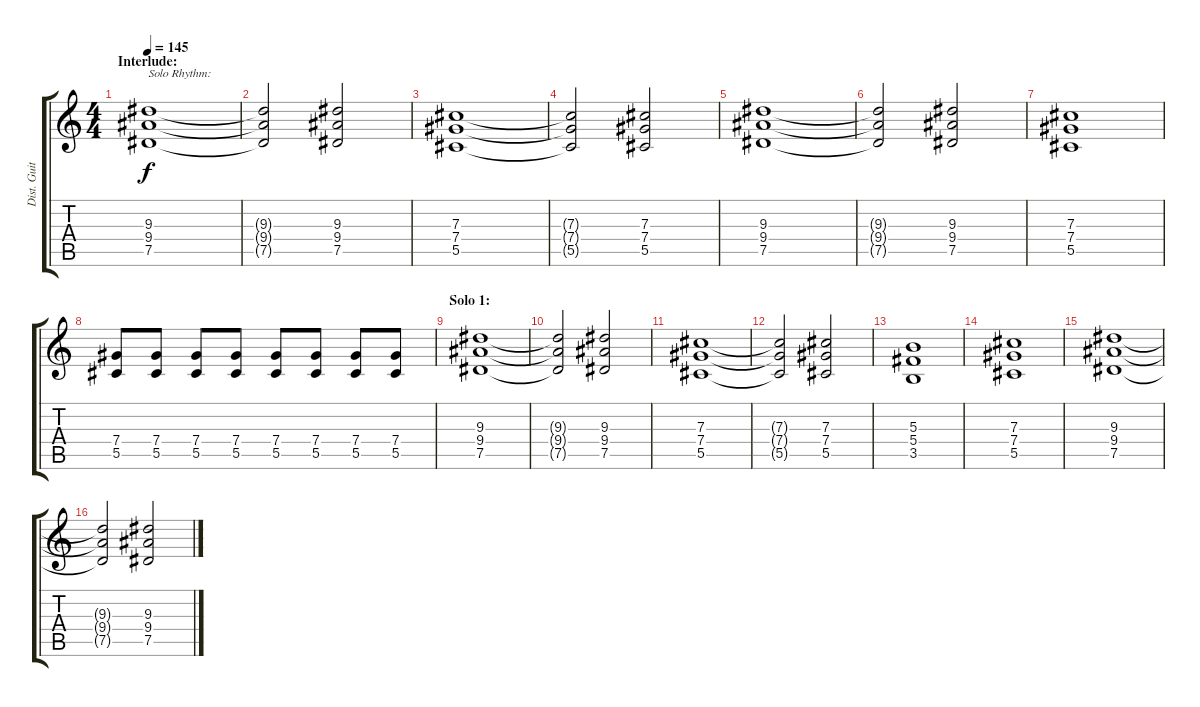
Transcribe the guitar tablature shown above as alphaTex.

\track ("Dist. Guitar 2" "Dist. Guit") {instrument distortionguitar}
\staff {score tabs}
\tuning (Eb4 Bb3 Gb3 Db3 Ab2 Eb2) {hide}
\ts (4 4)
\section ("" "Interlude:")
\tempo 145
\clef g2
\ks c
(9.3 9.4 7.5).1{txt "Solo Rhythm:" dy f} |
(9.3{t} 9.4{t} 7.5{t}).2 (9.3 9.4 7.5).2 |
(7.3 7.4 5.5).1 |
(7.3{t} 7.4{t} 5.5{t}).2 (7.3 7.4 5.5).2 |
(9.3 9.4 7.5).1 |
(9.3{t} 9.4{t} 7.5{t}).2 (9.3 9.4 7.5).2 |
(7.3 7.4 5.5).1 |
(7.4 5.5).8 (7.4 5.5).8 (7.4 5.5).8 (7.4 5.5).8 (7.4 5.5).8 (7.4 5.5).8 (7.4 5.5).8 (7.4 5.5).8 |
\section ("" "Solo 1:")
(9.3 9.4 7.5).1 |
(9.3{t} 9.4{t} 7.5{t}).2 (9.3 9.4 7.5).2 |
(7.3 7.4 5.5).1 |
(7.3{t} 7.4{t} 5.5{t}).2 (7.3 7.4 5.5).2 |
(5.3 5.4 3.5).1 |
(7.3 7.4 5.5).1 |
(9.3 9.4 7.5).1 |
(9.3{t} 9.4{t} 7.5{t}).2 (9.3 9.4 7.5).2
